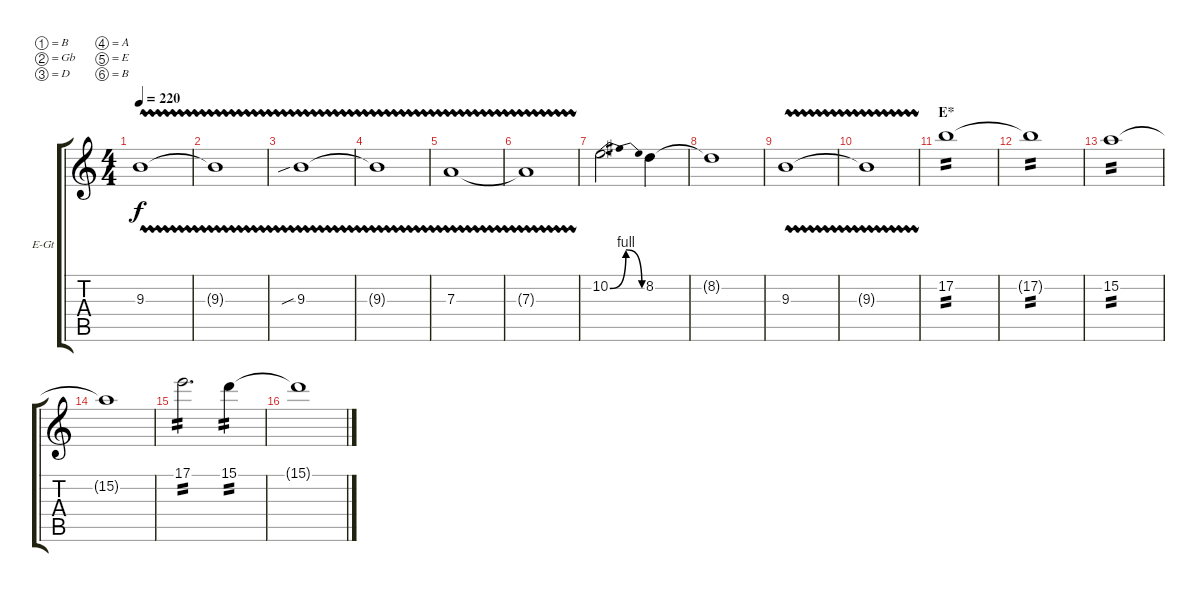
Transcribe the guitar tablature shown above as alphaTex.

\bracketExtendMode groupsimilarinstruments
\firstSystemTrackNameOrientation horizontal
\otherSystemsTrackNameOrientation horizontal
\track ("Lead Guitar" "E-Gt") {instrument distortionguitar}
\staff {score tabs}
\tuning (B3 Gb3 D3 A2 E2 B1)
\ts (4 4)
\tempo 220
\clef g2
\scale
0.333333
\ks c
9.3{vw}.1{dy f} |
\scale
0.333333 9.3{vw t}.1 |
\scale
0.333333 9.3{vw sib}.1 |
\scale
0.333333 9.3{vw t}.1 |
\scale
0.333333 7.3{vw}.1 |
\scale
0.333333 7.3{vw t}.1 |
\scale
0.41784 10.2{be (bendrelease 30.599999999999998 0 36.6 4 37.199999999999996 4 45 0)}.2{d} 8.2.4 |
\scale
0.29108 8.2{t}.1 |
\scale
0.29108 9.3{vw}.1 |
\scale
0.333333 9.3{vw t}.1 |
\section ("" "E*")
\scale
0.333333 17.2.1{tp 2} |
\scale
0.333333 17.2{t}.1{tp 2} |
\scale
0.29108 15.2.1{tp 2} |
\scale
0.29108 15.2{t}.1 |
\scale
0.41784 17.1.2{d tp 2} 15.1.4{tp 2} |
\scale
0.333333 15.1{t}.1
